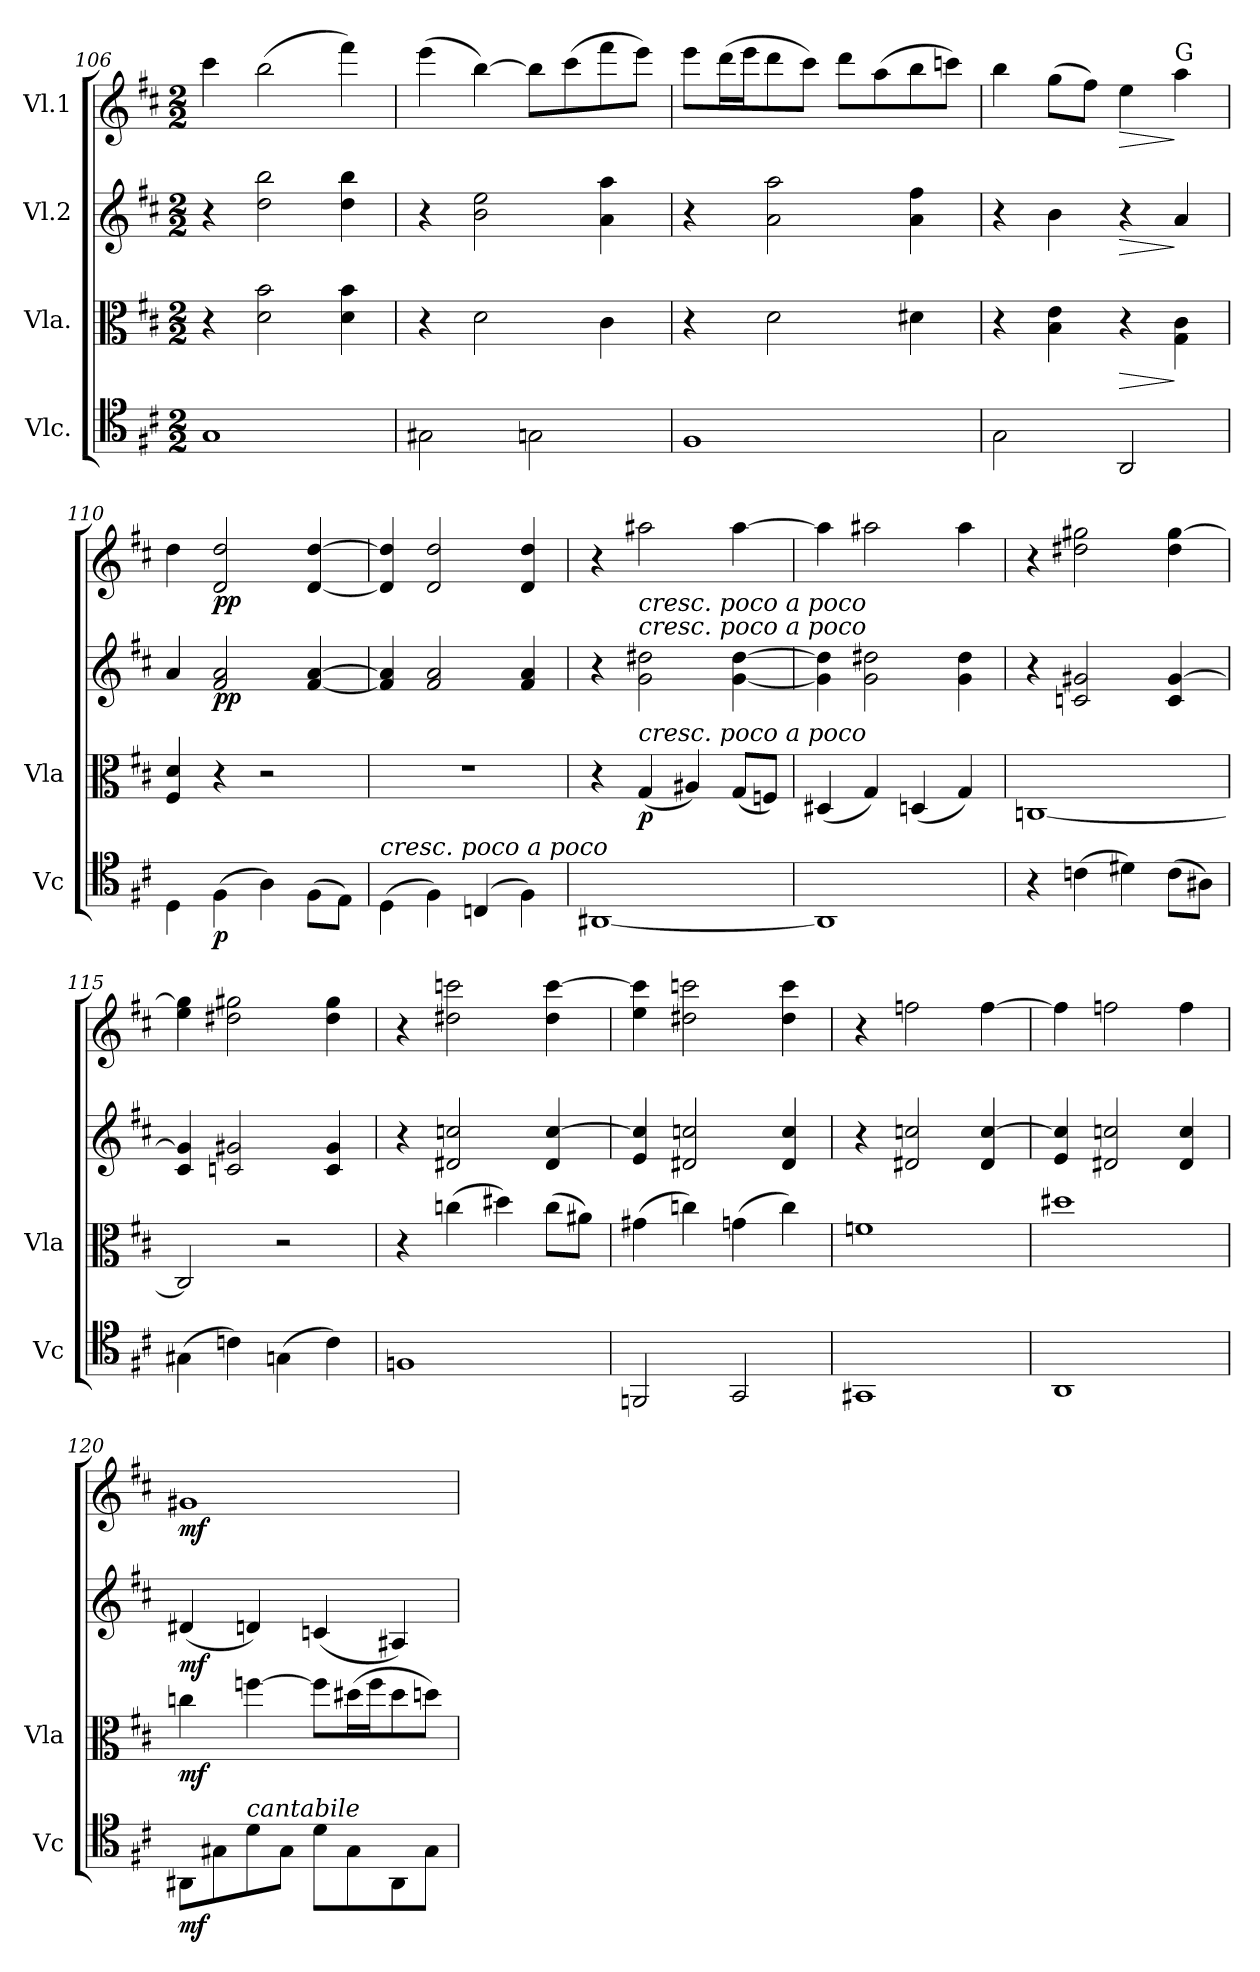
**kern	**dynam	**kern	**dynam	**kern	**dynam	**kern	**dynam
*part4	*part4	*part3	*part3	*part2	*part2	*part1	*part1
*staff4	*staff4	*staff3	*staff3	*staff2	*staff2	*staff1	*staff1
*I"Vlc.	*	*I"Vla.	*	*I"Vl.2	*	*I"Vl.1	*
*I'Vc	*	*I'Vla	*	*	*	*	*
*clefC4	*	*clefC3	*	*clefG2	*	*clefG2	*
*k[f#c#]	*	*k[f#c#]	*	*k[f#c#]	*	*k[f#c#]	*
*M2/2	*	*M2/2	*	*M2/2	*	*M2/2	*
=106	=106	=106	=106	=106	=106	=106	=106
1G	.	4r	.	4r	.	4ccc#\	.
.	.	2d\ 2b\	.	2dd\ 2bb\	.	(2bb\	.
.	.	4d\ 4b\	.	4dd\ 4bb\	.	4fff#\)	.
=107	=107	=107	=107	=107	=107	=107	=107
2G#X\	.	4r	.	4r	.	(4eee\	.
.	.	2d\	.	2b\ 2ee\	.	[4bb\)	.
2Gn\	.	.	.	.	.	8bb\L]	.
.	.	.	.	.	.	(8ccc#\	.
.	.	4c#\	.	4a\ 4aa\	.	8fff#\	.
.	.	.	.	.	.	8eee\J)	.
!!LO:LB:g=z
=108	=108	=108	=108	=108	=108	=108	=108
1F#	.	4r	.	4r	.	8eee\L	.
.	.	.	.	.	.	(16ddd\L	.
.	.	.	.	.	.	16eee\J	.
.	.	2d\	.	2a\ 2aa\	.	8ddd\	.
.	.	.	.	.	.	8ccc#\J)	.
.	.	.	.	.	.	8ddd\L	.
.	.	.	.	.	.	(8aa\	.
.	.	4d#X\	.	4a\ 4ff#\	.	8bb\	.
.	.	.	.	.	.	8cccn\J)	.
!!LO:LB:g=z
=109	=109	=109	=109	=109	=109	=109	=109
2G\	.	4r	.	4r	.	4bb\	.
.	.	4B\ 4e\	.	4b\	.	(8gg\L	.
.	.	.	.	.	.	8ff#\J)	.
!	!	!	!LO:HP:b	!	!LO:HP:b	!	!LO:HP:b
2AA/	.	4r	>	4r	>	4ee\	>
!	!	!	!	!	!	!LO:TX:a:t=G	!
.	.	4G\ 4c#\	]	4a/	]	4aa\	]
=110	=110	=110	=110	=110	=110	=110	=110
4D\	.	4F#/ 4d/	.	4a/	.	4dd\	.
!	!LO:DY:b	!	!	!	!LO:DY:b	!	!LO:DY:b
(4F#\	p	4r	.	2f#/ 2a/	pp	2d/ 2dd/	pp
4A\)	.	2r	.	.	.	.	.
(8F#\L	.	.	.	[4f#/ [4a/	.	[4d/ [4dd/	.
8E\J)	.	.	.	.	.	.	.
=111	=111	=111	=111	=111	=111	=111	=111
!LO:TX:a:i:t=cresc.      poco     a     poco	!	!	!	!	!	!	!
(4D\	.	1r	.	4f#/] 4a/]	.	4d/] 4dd/]	.
4F#\)	.	.	.	2f#/ 2a/	.	2d/ 2dd/	.
(4Cn/	.	.	.	.	.	.	.
4F#\)	.	.	.	4f#/ 4a/	.	4d/ 4dd/	.
=112	=112	=112	=112	=112	=112	=112	=112
[1AA#X	.	4r	.	4r	.	4r	.
!	!	!	!	!LO:TX:a:i:t=cresc.      poco     a     poco	!	!	!
!	!	!	!	!LO:TX:a:i:t=cresc.      poco     a     poco	!	!	!
!	!	!LO:TX:a:i:t=cresc.      poco     a     poco	!	!	!	!	!
!	!	!	!LO:DY:b	!	!	!	!
.	.	(4G/	p	2g\ 2dd#X\	.	2aa#X\	.
.	.	4A#X/)	.	.	.	.	.
.	.	(8G/L	.	[4g\ [4dd#\	.	[4aa#\	.
.	.	8Fn/J)	.	.	.	.	.
=113	=113	=113	=113	=113	=113	=113	=113
1AA#]	.	(4D#X/	.	4g\] 4dd#\]	.	4aa#\]	.
.	.	4G/)	.	2g\ 2dd#X\	.	2aa#X\	.
.	.	(4Dn/	.	.	.	.	.
.	.	4G/)	.	4g\ 4dd#\	.	4aa#\	.
!!LO:LB:g=z
=114	=114	=114	=114	=114	=114	=114	=114
4r	.	[1Cn	.	4r	.	4r	.
(4cn\	.	.	.	2cn/ 2g#X/	.	2dd#X\ 2gg#X\	.
4d#X\)	.	.	.	.	.	.	.
(8c\L	.	.	.	4c/ [4g#/	.	4dd#\ [4gg#\	.
8A#X\J)	.	.	.	.	.	.	.
=115	=115	=115	=115	=115	=115	=115	=115
(4G#X\	.	2C/]	.	4c#/ 4g#/]	.	4ee\ 4gg#\]	.
4cn\)	.	.	.	2cn/ 2g#X/	.	2dd#X\ 2gg#X\	.
(4Gn\	.	2r	.	.	.	.	.
4c\)	.	.	.	4c/ 4g#/	.	4dd#\ 4gg#\	.
=116	=116	=116	=116	=116	=116	=116	=116
1Fn	.	4r	.	4r	.	4r	.
.	.	(4ccn\	.	2d#X/ 2ccn/	.	2dd#X\ 2cccn\	.
.	.	4dd#X\)	.	.	.	.	.
.	.	(8cc\L	.	4d#/ [4cc/	.	4dd#\ [4ccc\	.
.	.	8a#X\J)	.	.	.	.	.
=117	=117	=117	=117	=117	=117	=117	=117
2FFn/	.	(4g#X\	.	4e/ 4cc/]	.	4ee\ 4ccc\]	.
.	.	4ccn\)	.	2d#X/ 2ccn/	.	2dd#X\ 2cccn\	.
2GG/	.	(4gn\	.	.	.	.	.
.	.	4cc\)	.	4d#/ 4cc/	.	4dd#\ 4ccc\	.
=118	=118	=118	=118	=118	=118	=118	=118
1GG#X	.	1fn	.	4r	.	4r	.
.	.	.	.	2d#X/ 2ccn/	.	2ffn\	.
.	.	.	.	4d#/ [4cc/	.	[4ff\	.
=119	=119	=119	=119	=119	=119	=119	=119
1AA	.	1dd#X	.	4e/ 4cc/]	.	4ff\]	.
.	.	.	.	2d#X/ 2ccn/	.	2ffn\	.
.	.	.	.	4d#/ 4cc/	.	4ff\	.
!!LO:PB:g=z
=120	=120	=120	=120	=120	=120	=120	=120
!	!LO:DY:b	!	!LO:DY:b	!	!LO:DY:b	!	!LO:DY:b
8AA#X\L	mf	4ccn\	mf	(4d#X/	mf	1g#X	mf
8G#X\	.	.	.	.	.	.	.
!LO:TX:a:i:t=cantabile	!	!	!	!	!	!	!
8d\	.	[4ffn\	.	4dn/)	.	.	.
8G#\J	.	.	.	.	.	.	.
8d\L	.	8ff\L]	.	(4cn/	.	.	.
8G#\	.	(16dd#X\L	.	.	.	.	.
.	.	16ff\J	.	.	.	.	.
8AA#\	.	8dd#\	.	4A#X/)	.	.	.
8G#\J	.	8ddn\J)	.	.	.	.	.
=	=	=	=	=	=	=	=
*-	*-	*-	*-	*-	*-	*-	*-
